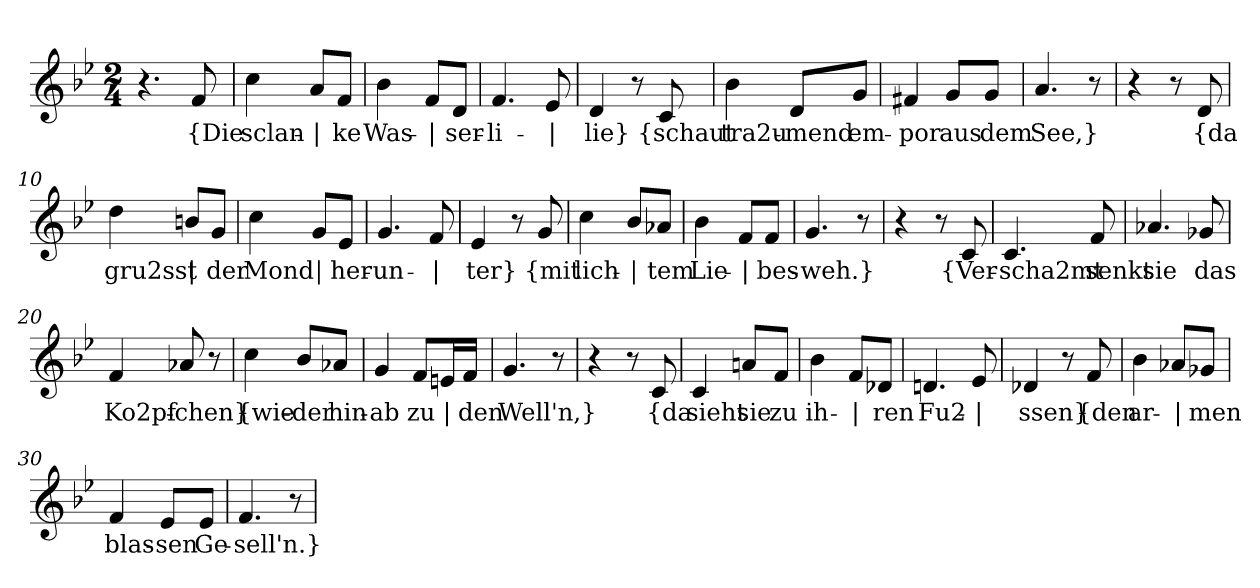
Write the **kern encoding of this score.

**kern	**text
*part1	*part1
*staff1	*staff1
*clefG2	*
*k[b-e-]	*
*M2/4	*
=1	=1
4.r	.
!	!LO:LY:b
8f/	{Die
=2	=2
!	!LO:LY:b
4cc\	sclan-
!	!LO:LY:b
8a/L	|
!	!LO:LY:b
8f/J	-ke
=3	=3
!	!LO:LY:b
4b-\	Was-
!	!LO:LY:b
8f/L	|
!	!LO:LY:b
8d/J	-ser-
=4	=4
!	!LO:LY:b
4.f/	-li-
!	!LO:LY:b
8e-/	|
=5	=5
!	!LO:LY:b
4d/	-lie}
8r	.
!	!LO:LY:b
8c/	{schaut
=6	=6
!	!LO:LY:b
4b-\	tra2u-
!	!LO:LY:b
8d/L	-mend
!	!LO:LY:b
8g/J	em-
=7	=7
!	!LO:LY:b
4f#X/	-por
!	!LO:LY:b
8g/L	aus
!	!LO:LY:b
8g/J	dem
=8	=8
!	!LO:LY:b
4.a/	See,}
8r	.
=9	=9
4r	.
8r	.
!	!LO:LY:b
8d/	{da
!!LO:LB:g=z
=10	=10
!	!LO:LY:b
4dd\	gru2sst
!	!LO:LY:b
8bn/L	|
!	!LO:LY:b
8g/J	der
=11	=11
!	!LO:LY:b
4cc\	Mond
!	!LO:LY:b
8g/L	|
!	!LO:LY:b
8e-/J	her-
=12	=12
!	!LO:LY:b
4.g/	-un-
!	!LO:LY:b
8f/	|
=13	=13
!	!LO:LY:b
4e-/	-ter}
8r	.
!	!LO:LY:b
8g/	{mit
=14	=14
!	!LO:LY:b
4cc\	lich-
!	!LO:LY:b
8b-/L	|
!	!LO:LY:b
8a-X/J	-tem
=15	=15
!	!LO:LY:b
4b-\	Lie-
!	!LO:LY:b
8f/L	|
!	!LO:LY:b
8f/J	-bes-
=16	=16
!	!LO:LY:b
4.g/	-weh.}
8r	.
=17	=17
4r	.
8r	.
!	!LO:LY:b
8c/	{Ver-
=18	=18
!	!LO:LY:b
4.c/	-scha2mt
!	!LO:LY:b
8f/	senkt
!!LO:LB:g=z
=19	=19
!	!LO:LY:b
4.a-X/	sie
!	!LO:LY:b
8g-X/	das
=20	=20
!	!LO:LY:b
4f/	Ko2pf-
!	!LO:LY:b
8a-X/	-chen}
8r	.
=21	=21
!	!LO:LY:b
4cc\	{wie-
!	!LO:LY:b
8b-/L	-der
!	!LO:LY:b
8a-X/J	hin-
=22	=22
!	!LO:LY:b
4g/	-ab
!	!LO:LY:b
8f/L	zu
!	!LO:LY:b
16en/L	|
!	!LO:LY:b
16f/JJ	den
=23	=23
!	!LO:LY:b
4.g/	Well'n,}
8r	.
=24	=24
4r	.
8r	.
!	!LO:LY:b
8c/	{da
=25	=25
!	!LO:LY:b
4c/	sieht
!	!LO:LY:b
8an/L	sie
!	!LO:LY:b
8f/J	zu
=26	=26
!	!LO:LY:b
4b-\	ih-
!	!LO:LY:b
8f/L	|
!	!LO:LY:b
8d-X/J	-ren
!!LO:LB:g=z
=27	=27
!	!LO:LY:b
4.dn/	Fu2-
!	!LO:LY:b
8e-/	|
=28	=28
!	!LO:LY:b
4d-X/	-ssen}
8r	.
!	!LO:LY:b
8f/	{den
=29	=29
!	!LO:LY:b
4b-\	ar-
!	!LO:LY:b
8a-X/L	|
!	!LO:LY:b
8g-X/J	-men
=30	=30
!	!LO:LY:b
4f/	blas-
!	!LO:LY:b
8e-/L	-sen
!	!LO:LY:b
8e-/J	Ge-
=31	=31
!	!LO:LY:b
4.f/	-sell'n.}
8r	.
=	=
*-	*-
